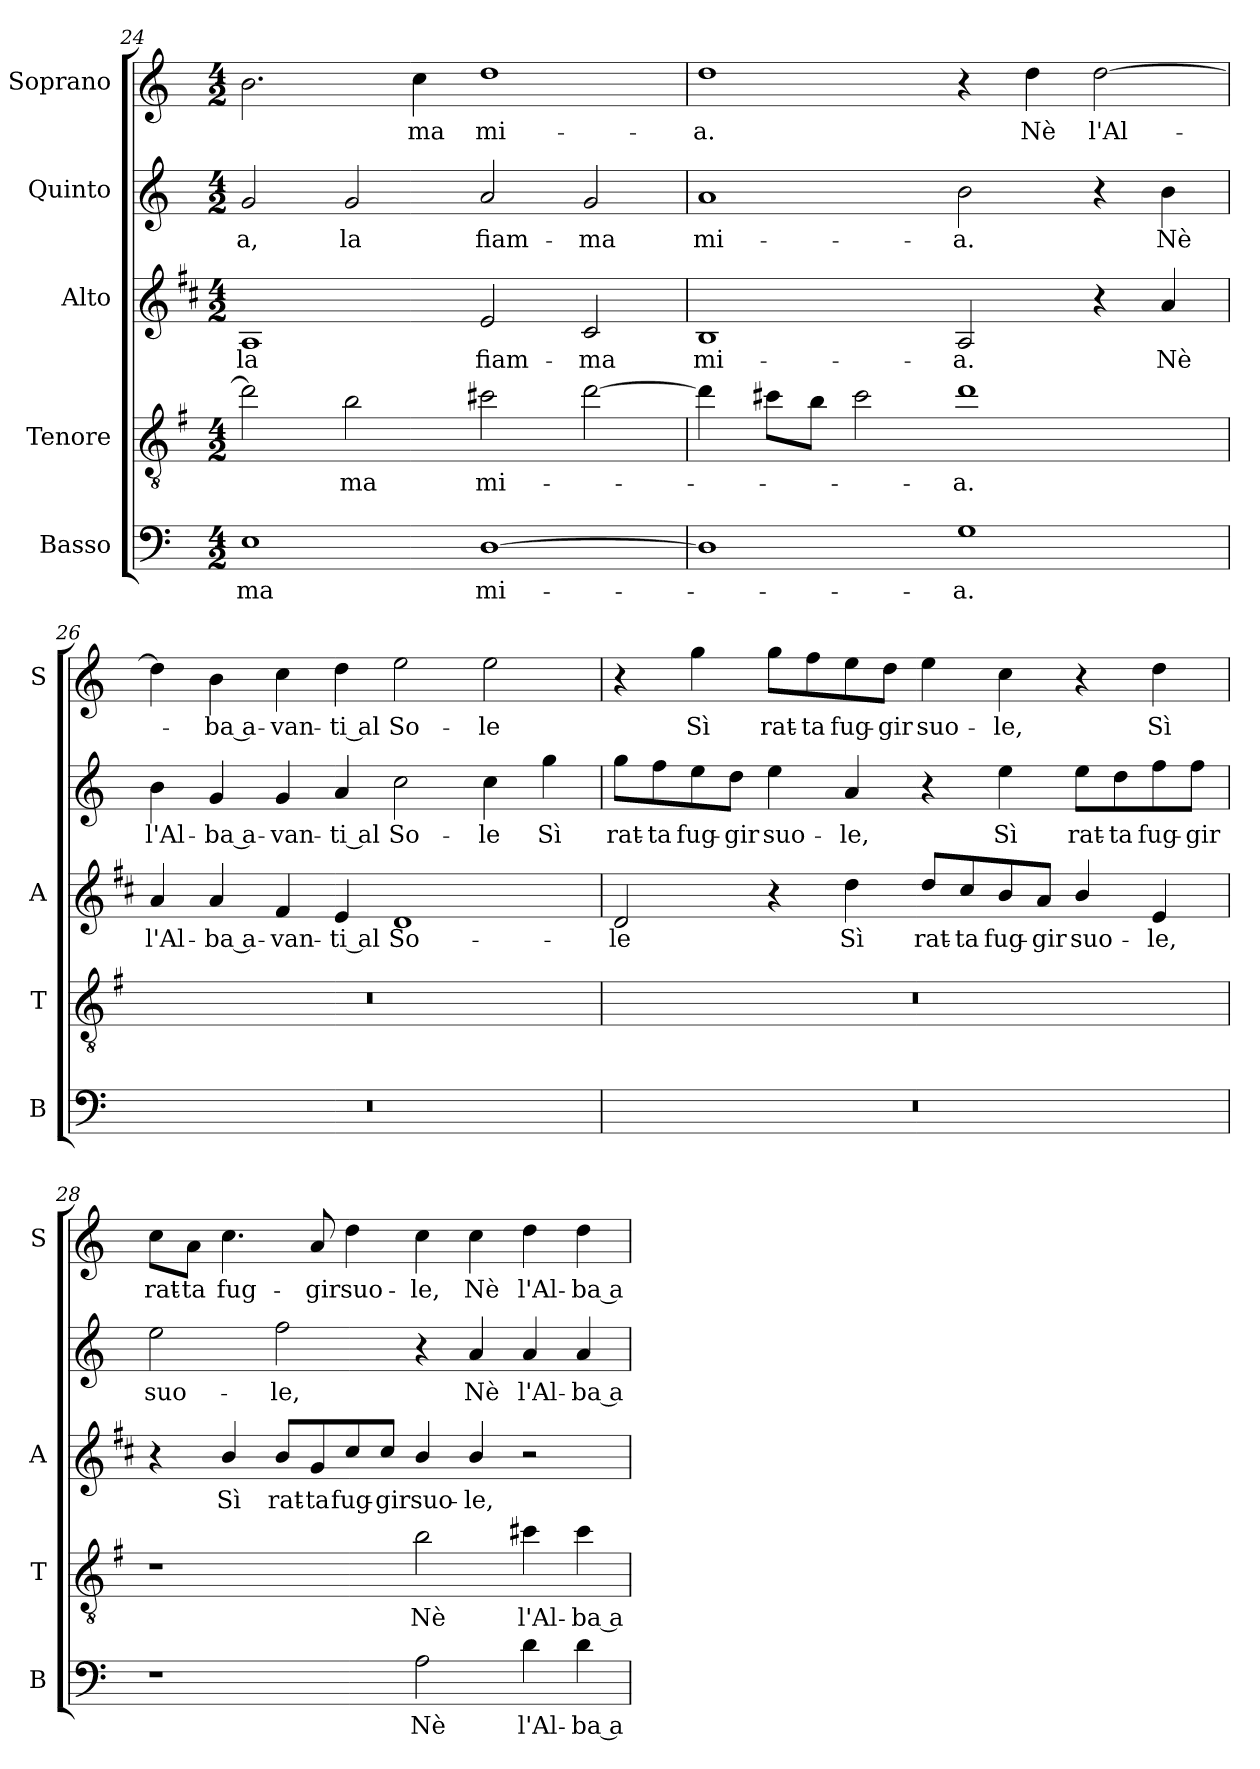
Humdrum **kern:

**kern	**text	**kern	**text	**kern	**text	**kern	**text	**kern	**text
*part5	*part5	*part4	*part4	*part3	*part3	*part2	*part2	*part1	*part1
*staff5	*staff5	*staff4	*staff4	*staff3	*staff3	*staff2	*staff2	*staff1	*staff1
*I"Basso	*	*I"Tenore	*	*I"Alto	*	*I"Quinto	*	*I"Soprano	*
*I'B	*	*I'T	*	*I'A	*	*	*	*I'S	*
!!LO:PB:g=z
*clefF4	*	*clefGv2	*	*clefG2	*	*clefG2	*	*clefG2	*
*	*	*ITrd4c7	*	*ITrd1c2	*	*	*	*	*
*k[]	*	*k[]	*	*k[]	*	*k[]	*	*k[]	*
*C:	*	*C:	*	*C:	*	*C:	*	*C:	*
*M4/2	*	*M4/2	*	*M4/2	*	*M4/2	*	*M4/2	*
=24	=24	=24	=24	=24	=24	=24	=24	=24	=24
!	!LO:LY:b	!	!	!	!LO:LY:b	!	!LO:LY:b	!	!
1E	-ma	2g\]	.	1G	la	2g/	-a,	2.b\	.
!	!	!	!LO:LY:b	!	!	!	!LO:LY:b	!	!
.	.	2e\	-ma	.	.	2g/	la	.	.
!	!	!	!	!	!	!	!	!	!LO:LY:b
.	.	.	.	.	.	.	.	4cc\	-ma
!	!LO:LY:b	!	!LO:LY:b	!	!LO:LY:b	!	!LO:LY:b	!	!LO:LY:b
[1D	mi-	2f#X\	mi-	2d/	fiam-	2a/	fiam-	1dd	mi-
!	!	!	!	!	!LO:LY:b	!	!LO:LY:b	!	!
.	.	[2g\	.	2B/	-ma	2g/	-ma	.	.
=25	=25	=25	=25	=25	=25	=25	=25	=25	=25
!	!	!	!	!	!LO:LY:b	!	!LO:LY:b	!	!LO:LY:b
1D]	.	4g\]	.	1A	mi-	1a	mi-	1dd	-a.
.	.	8f#X\L	.	.	.	.	.	.	.
.	.	8e\J	.	.	.	.	.	.	.
.	.	2f#\	.	.	.	.	.	.	.
!	!LO:LY:b	!	!LO:LY:b	!	!LO:LY:b	!	!LO:LY:b	!	!
1G	-a.	1g	-a.	2G/	-a.	2b\	-a.	4r	.
!	!	!	!	!	!	!	!	!	!LO:LY:b
.	.	.	.	.	.	.	.	4dd\	Nè
!	!	!	!	!	!	!	!	!	!LO:LY:b
.	.	.	.	4r	.	4r	.	[2dd\	l'Al-
!	!	!	!	!	!LO:LY:b	!	!LO:LY:b	!	!
.	.	.	.	4g/	Nè	4b\	Nè	.	.
=26	=26	=26	=26	=26	=26	=26	=26	=26	=26
!	!	!	!	!	!LO:LY:b	!	!LO:LY:b	!	!
0r	.	0r	.	4g/	l'Al-	4b\	l'Al-	4dd\]	.
!	!	!	!	!	!LO:LY:b	!	!LO:LY:b	!	!LO:LY:b
.	.	.	.	4g/	-ba a-	4g/	-ba a-	4b\	-ba a-
!	!	!	!	!	!LO:LY:b	!	!LO:LY:b	!	!LO:LY:b
.	.	.	.	4e/	-van-	4g/	-van-	4cc\	-van-
!	!	!	!	!	!LO:LY:b	!	!LO:LY:b	!	!LO:LY:b
.	.	.	.	4d/	-ti al	4a/	-ti al	4dd\	-ti al
!	!	!	!	!	!LO:LY:b	!	!LO:LY:b	!	!LO:LY:b
.	.	.	.	1c	So-	2cc\	So-	2ee\	So-
!	!	!	!	!	!	!	!LO:LY:b	!	!LO:LY:b
.	.	.	.	.	.	4cc\	-le	2ee\	-le
!	!	!	!	!	!	!	!LO:LY:b	!	!
.	.	.	.	.	.	4gg\	Sì	.	.
!!LO:LB:g=z
=27	=27	=27	=27	=27	=27	=27	=27	=27	=27
!	!	!	!	!	!LO:LY:b	!	!LO:LY:b	!	!
0r	.	0r	.	2c/	-le	8gg\L	rat-	4r	.
!	!	!	!	!	!	!	!LO:LY:b	!	!
.	.	.	.	.	.	8ff\	-ta	.	.
!	!	!	!	!	!	!	!LO:LY:b	!	!LO:LY:b
.	.	.	.	.	.	8ee\	fug-	4gg\	Sì
!	!	!	!	!	!	!	!LO:LY:b	!	!
.	.	.	.	.	.	8dd\J	-gir	.	.
!	!	!	!	!	!	!	!LO:LY:b	!	!LO:LY:b
.	.	.	.	4r	.	4ee\	suo-	8gg\L	rat-
!	!	!	!	!	!	!	!	!	!LO:LY:b
.	.	.	.	.	.	.	.	8ff\	-ta
!	!	!	!	!	!LO:LY:b	!	!LO:LY:b	!	!LO:LY:b
.	.	.	.	4cc\	Sì	4a/	-le,	8ee\	fug-
!	!	!	!	!	!	!	!	!	!LO:LY:b
.	.	.	.	.	.	.	.	8dd\J	-gir
!	!	!	!	!	!LO:LY:b	!	!	!	!LO:LY:b
.	.	.	.	8cc/L	rat-	4r	.	4ee\	suo-
!	!	!	!	!	!LO:LY:b	!	!	!	!
.	.	.	.	8b/	-ta	.	.	.	.
!	!	!	!	!	!LO:LY:b	!	!LO:LY:b	!	!LO:LY:b
.	.	.	.	8a/	fug-	4ee\	Sì	4cc\	-le,
!	!	!	!	!	!LO:LY:b	!	!	!	!
.	.	.	.	8g/J	-gir	.	.	.	.
!	!	!	!	!	!LO:LY:b	!	!LO:LY:b	!	!
.	.	.	.	4a/	suo-	8ee\L	rat-	4r	.
!	!	!	!	!	!	!	!LO:LY:b	!	!
.	.	.	.	.	.	8dd\	-ta	.	.
!	!	!	!	!	!LO:LY:b	!	!LO:LY:b	!	!LO:LY:b
.	.	.	.	4d/	-le,	8ff\	fug-	4dd\	Sì
!	!	!	!	!	!	!	!LO:LY:b	!	!
.	.	.	.	.	.	8ff\J	-gir	.	.
=28	=28	=28	=28	=28	=28	=28	=28	=28	=28
!	!	!	!	!	!	!	!LO:LY:b	!	!LO:LY:b
1r	.	1r	.	4r	.	2ee\	suo-	8cc\L	rat-
!	!	!	!	!	!	!	!	!	!LO:LY:b
.	.	.	.	.	.	.	.	8a\J	-ta
!	!	!	!	!	!LO:LY:b	!	!	!	!LO:LY:b
.	.	.	.	4a/	Sì	.	.	4.cc\	fug-
!	!	!	!	!	!LO:LY:b	!	!LO:LY:b	!	!
.	.	.	.	8a/L	rat-	2ff\	-le,	.	.
!	!	!	!	!	!LO:LY:b	!	!	!	!LO:LY:b
.	.	.	.	8f/	-ta	.	.	8a/	-gir
!	!	!	!	!	!LO:LY:b	!	!	!	!LO:LY:b
.	.	.	.	8b/	fug-	.	.	4dd\	suo-
!	!	!	!	!	!LO:LY:b	!	!	!	!
.	.	.	.	8b/J	-gir	.	.	.	.
!	!LO:LY:b	!	!LO:LY:b	!	!LO:LY:b	!	!	!	!LO:LY:b
2A\	Nè	2e\	Nè	4a/	suo-	4r	.	4cc\	-le,
!	!	!	!	!	!LO:LY:b	!	!LO:LY:b	!	!LO:LY:b
.	.	.	.	4a/	-le,	4a/	Nè	4cc\	Nè
!	!LO:LY:b	!	!LO:LY:b	!	!	!	!LO:LY:b	!	!LO:LY:b
4d\	l'Al-	4f#X\	l'Al-	2r	.	4a/	l'Al-	4dd\	l'Al-
!	!LO:LY:b	!	!LO:LY:b	!	!	!	!LO:LY:b	!	!LO:LY:b
4d\	-ba a-	4f#\	-ba a-	.	.	4a/	-ba a-	4dd\	-ba a-
=	=	=	=	=	=	=	=	=	=
*-	*-	*-	*-	*-	*-	*-	*-	*-	*-
